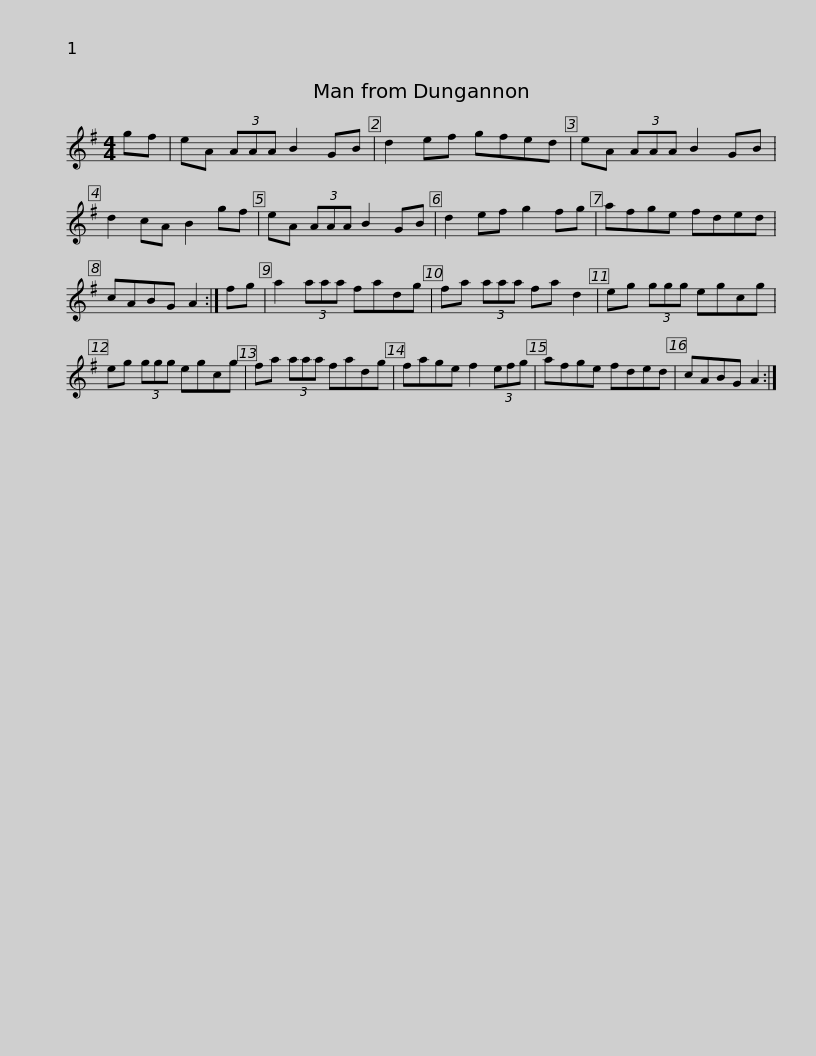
X:1
L:1/8
M:4/4
I:linebreak $
K:G
V:1 treble
V:1
 gf | eA (3AAA B2 GB | d2 ef gfed | eA (3AAA B2 GB | d2 cA B2 gf | %5
 eA (3AAA B2 GB | d2 ef g2 fg |$ afge fded | cABG A2 :| fg | %10
 a2 (3aaa fadg | fa (3aaa fa d2 | eg (3ggg egcg |$ eg (3ggg egcg | fa (3aaa fadg | %15
 fage f2 (3efg | afge fded | cABG A2 :| %18
